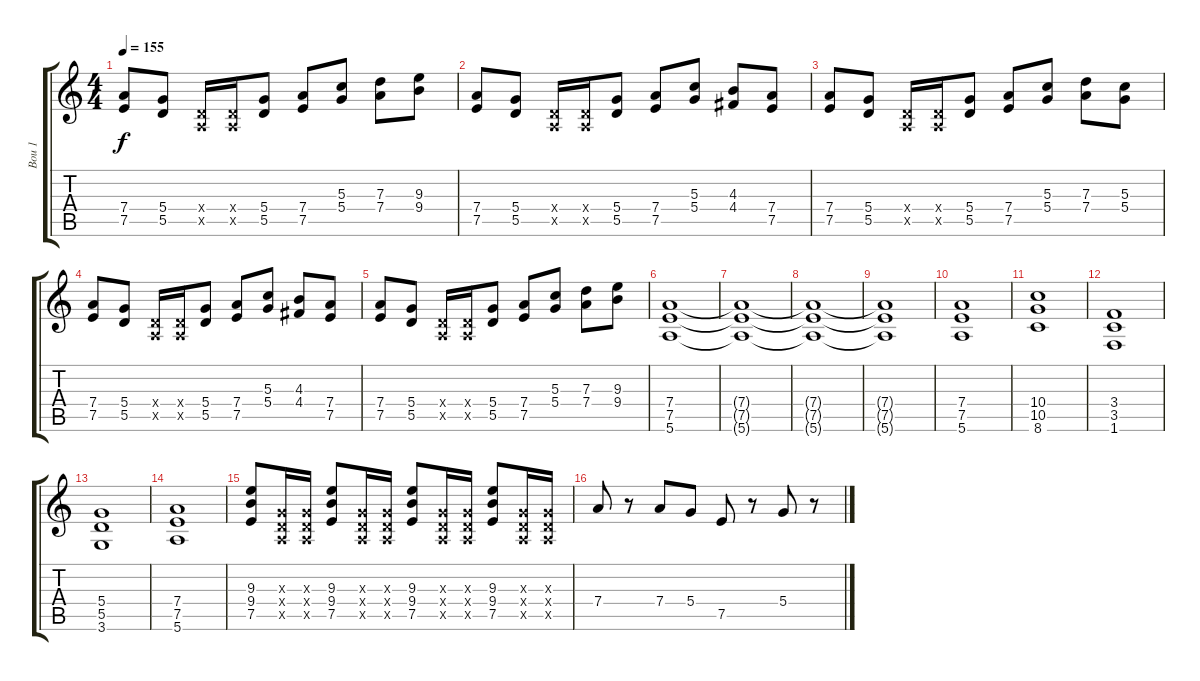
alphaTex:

\track ("Bou 1" "Bou 1") {instrument distortionguitar}
\staff {score tabs}
\tuning (E4 B3 G3 D3 A2 E2) {hide}
\ts (4 4)
\tempo 155
\clef g2
\ks c
(7.4 7.5).8{dy f} (5.4 5.5).8 (0.4{x} 0.5{x}).16 (0.4{x} 0.5{x}).16 (5.4 5.5).8 (7.4 7.5).8 (5.3 5.4).8 (7.3 7.4).8 (9.3 9.4).8 |
(7.4 7.5).8 (5.4 5.5).8 (0.4{x} 0.5{x}).16 (0.4{x} 0.5{x}).16 (5.4 5.5).8 (7.4 7.5).8 (5.3 5.4).8 (4.3 4.4).8 (7.4 7.5).8 |
(7.4 7.5).8 (5.4 5.5).8 (0.4{x} 0.5{x}).16 (0.4{x} 0.5{x}).16 (5.4 5.5).8 (7.4 7.5).8 (5.3 5.4).8 (7.3 7.4).8 (5.3 5.4).8 |
(7.4 7.5).8 (5.4 5.5).8 (0.4{x} 0.5{x}).16 (0.4{x} 0.5{x}).16 (5.4 5.5).8 (7.4 7.5).8 (5.3 5.4).8 (4.3 4.4).8 (7.4 7.5).8 |
(7.4 7.5).8 (5.4 5.5).8 (0.4{x} 0.5{x}).16 (0.4{x} 0.5{x}).16 (5.4 5.5).8 (7.4 7.5).8 (5.3 5.4).8 (7.3 7.4).8 (9.3 9.4).8 |
(7.4 7.5 5.6).1 |
(7.4{t} 7.5{t} 5.6{t}).1 |
(7.4{t} 7.5{t} 5.6{t}).1 |
(7.4{t} 7.5{t} 5.6{t}).1 |
(7.4 7.5 5.6).1 |
(10.4 10.5 8.6).1 |
(3.4 3.5 1.6).1 |
(5.4 5.5 3.6).1 |
(7.4 7.5 5.6).1 |
(9.3 9.4 7.5).8 (0.3{x} 0.4{x} 0.5{x}).16 (0.3{x} 0.4{x} 0.5{x}).16 (9.3 9.4 7.5).8 (0.3{x} 0.4{x} 0.5{x}).16 (0.3{x} 0.4{x} 0.5{x}).16 (9.3 9.4 7.5).8 (0.3{x} 0.4{x} 0.5{x}).16 (0.3{x} 0.4{x} 0.5{x}).16 (9.3 9.4 7.5).8 (0.3{x} 0.4{x} 0.5{x}).16 (0.3{x} 0.4{x} 0.5{x}).16 |
7.4.8 r.8 7.4.8 5.4.8 7.5.8 r.8 5.4.8 r.8
